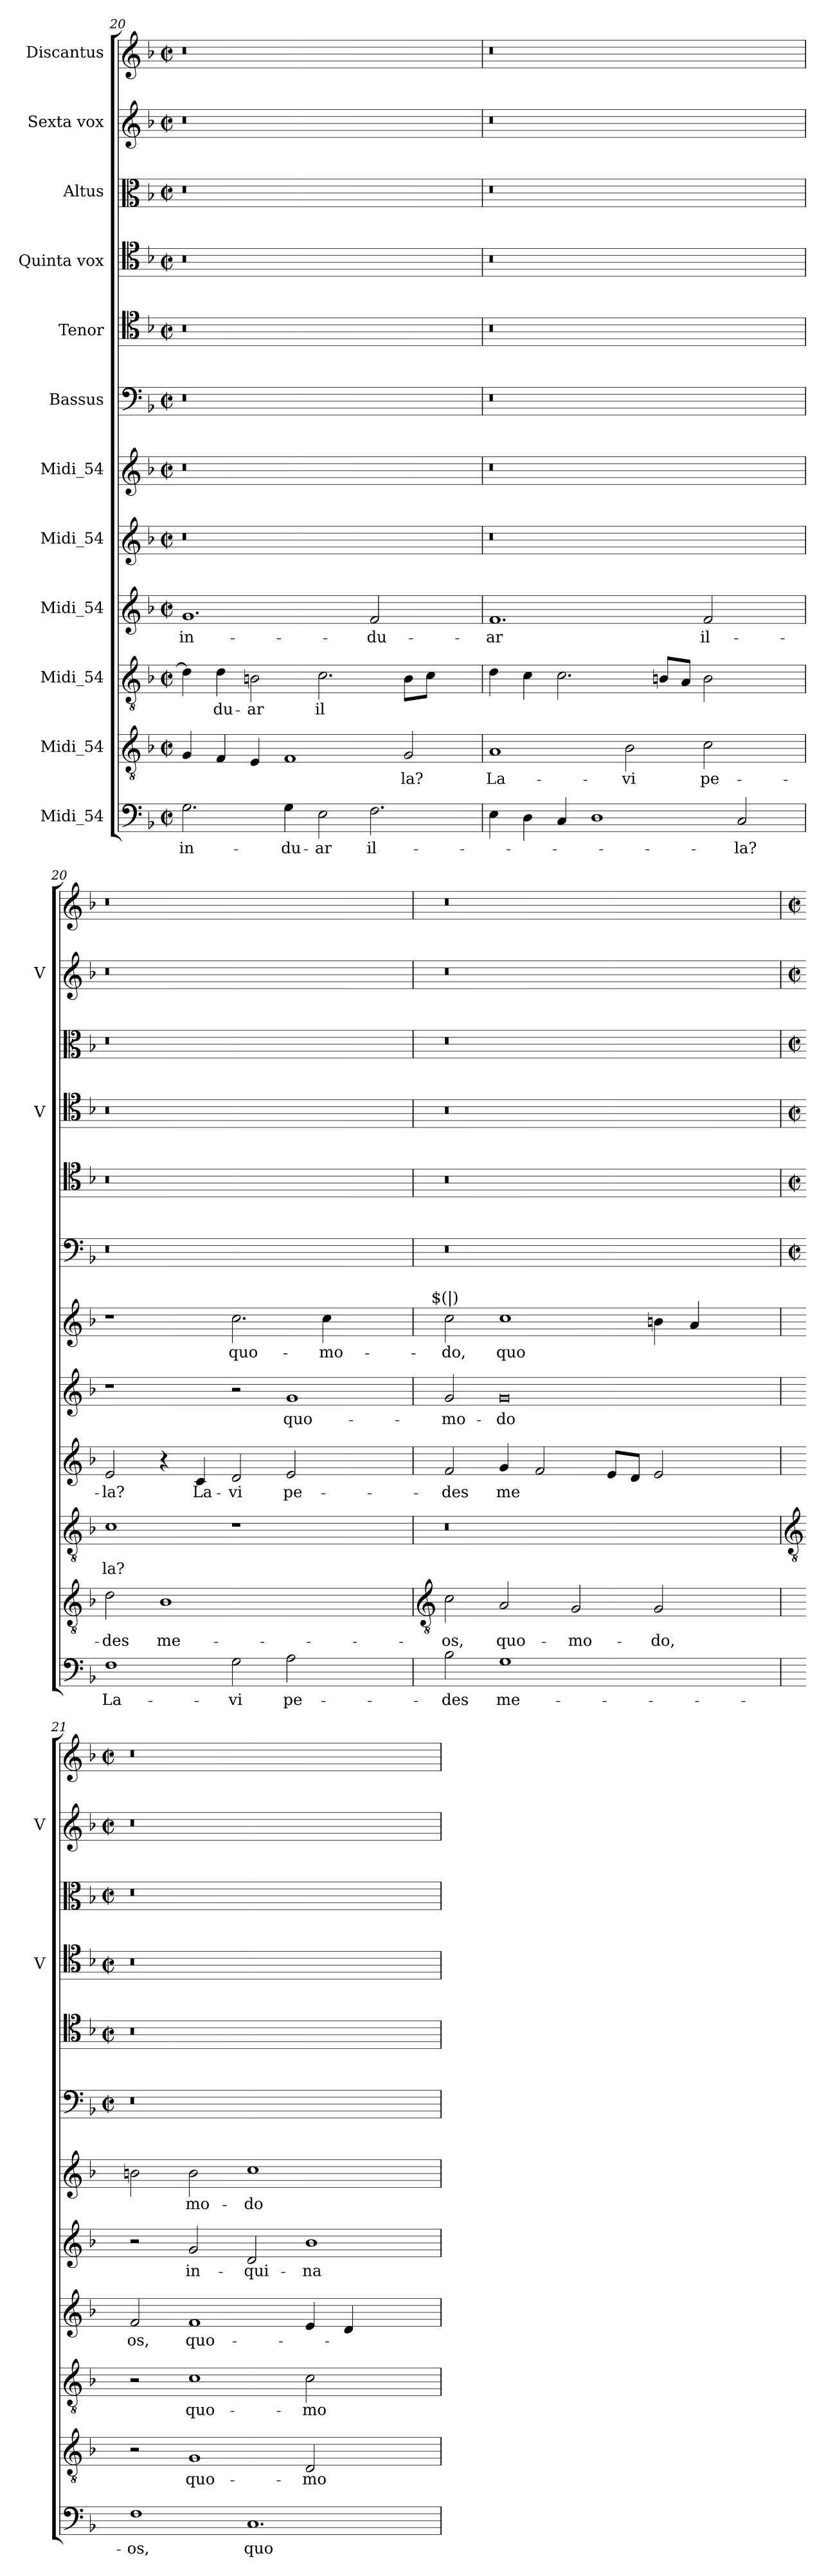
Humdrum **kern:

**kern	**text	**kern	**text	**kern	**text	**kern	**text	**kern	**text	**kern	**text	**kern	**kern	**kern	**kern	**kern	**kern
*part12	*part12	*part11	*part11	*part10	*part10	*part9	*part9	*part8	*part8	*part7	*part7	*part6	*part5	*part4	*part3	*part2	*part1
*staff12	*staff12	*staff11	*staff11	*staff10	*staff10	*staff9	*staff9	*staff8	*staff8	*staff7	*staff7	*staff6	*staff5	*staff4	*staff3	*staff2	*staff1
*I"Midi_54	*	*I"Midi_54	*	*I"Midi_54	*	*I"Midi_54	*	*I"Midi_54	*	*I"Midi_54	*	*I"Bassus	*I"Tenor	*I"Quinta vox	*I"Altus	*I"Sexta vox	*I"Discantus
*	*	*	*	*	*	*	*	*	*	*	*	*	*	*I'V	*	*I'V	*
!!LO:LB:g=z
*clefF4	*	*clefGv2	*	*clefGv2	*	*clefG2	*	*clefG2	*	*clefG2	*	*clefF4	*clefC4	*clefC4	*clefC3	*clefG2	*clefG2
*k[b-]	*	*k[b-]	*	*k[b-]	*	*k[b-]	*	*k[b-]	*	*k[b-]	*	*k[b-]	*k[b-]	*k[b-]	*k[b-]	*k[b-]	*k[b-]
*F:	*	*F:	*	*F:	*	*F:	*	*F:	*	*F:	*	*F:	*F:	*F:	*F:	*F:	*F:
*M4/2	*	*M4/2	*	*M4/2	*	*M4/2	*	*M4/2	*	*M4/2	*	*M4/2	*M4/2	*M4/2	*M4/2	*M4/2	*M4/2
*met(c|)	*	*met(c|)	*	*met(c|)	*	*met(c|)	*	*met(c|)	*	*met(c|)	*	*met(c|)	*met(c|)	*met(c|)	*met(c|)	*met(c|)	*met(c|)
=20	=20	=20	=20	=20	=20	=20	=20	=20	=20	=20	=20	=20	=20	=20	=20	=20	=20
!	!LO:LY:b	!	!	!	!LO:LY:b	!	!LO:LY:b	!	!	!	!	!	!	!	!	!	!
2.G	in-	4G	.	4d]	--	1.g	in-	0r	.	0r	.	0r	0r	0r	0r	0r	0r
!	!	!	!	!	!LO:LY:b	!	!	!	!	!	!	!	!	!	!	!	!
.	.	4F	.	4d	du-	.	.	.	.	.	.	.	.	.	.	.	.
!	!	!	!	!	!LO:LY:b	!	!	!	!	!	!	!	!	!	!	!	!
.	.	4E	.	2Bn	-ar	.	.	.	.	.	.	.	.	.	.	.	.
!	!LO:LY:b	!	!	!	!	!	!	!	!	!	!	!	!	!	!	!	!
4G	-du-	1F	.	.	.	.	.	.	.	.	.	.	.	.	.	.	.
!	!LO:LY:b	!	!	!	!LO:LY:b	!	!	!	!	!	!	!	!	!	!	!	!
2E	-ar	.	.	2.c	il-	.	.	.	.	.	.	.	.	.	.	.	.
!	!LO:LY:b	!	!	!	!	!	!LO:LY:b	!	!	!	!	!	!	!	!	!	!
2.F	il-	.	.	.	.	2f	-du-	.	.	.	.	.	.	.	.	.	.
!	!	!	!LO:LY:b	!	!	!	!	!	!	!	!	!	!	!	!	!	!
.	.	2G	-la?	8BL	.	.	.	.	.	.	.	.	.	.	.	.	.
.	.	.	.	8cJ	.	.	.	.	.	.	.	.	.	.	.	.	.
.	.	.	.	4ryy	.	4ryy	.	4ryy	.	4ryy	.	4ryy	4ryy	4ryy	4ryy	4ryy	4ryy
=20	=20	=20	=20	=20	=20	=20	=20	=20	=20	=20	=20	=20	=20	=20	=20	=20	=20
!	!	!	!LO:LY:b	!	!LO:LY:b	!	!LO:LY:b	!	!	!	!	!	!	!	!	!	!
4E	.	1A	La-	4d	--	1.f	-ar	0r	.	0r	.	0r	0r	0r	0r	0r	0r
4D	.	.	.	4c	.	.	.	.	.	.	.	.	.	.	.	.	.
4C	.	.	.	2.c	.	.	.	.	.	.	.	.	.	.	.	.	.
1D	.	.	.	.	.	.	.	.	.	.	.	.	.	.	.	.	.
!	!	!	!LO:LY:b	!	!	!	!	!	!	!	!	!	!	!	!	!	!
.	.	2B-	-vi	.	.	.	.	.	.	.	.	.	.	.	.	.	.
.	.	.	.	8BL	.	.	.	.	.	.	.	.	.	.	.	.	.
.	.	.	.	8AJ	.	.	.	.	.	.	.	.	.	.	.	.	.
!	!	!	!LO:LY:b	!	!	!	!LO:LY:b	!	!	!	!	!	!	!	!	!	!
.	.	2c	pe-	2B	.	2f	il-	.	.	.	.	.	.	.	.	.	.
!	!LO:LY:b	!	!	!	!	!	!	!	!	!	!	!	!	!	!	!	!
2C	-la?	.	.	.	.	.	.	.	.	.	.	.	.	.	.	.	.
.	.	4ryy	.	4ryy	.	4ryy	.	4ryy	.	4ryy	.	4ryy	4ryy	4ryy	4ryy	4ryy	4ryy
!!LO:LB:g=z
=20	=20	=20	=20	=20	=20	=20	=20	=20	=20	=20	=20	=20	=20	=20	=20	=20	=20
!	!LO:LY:b	!	!LO:LY:b	!	!LO:LY:b	!	!LO:LY:b	!	!	!	!	!	!	!	!	!	!
1F	La-	2d	-des	1c	la?	2e	-la?	1r	.	1r	.	0r	0r	0r	0r	0r	0r
!	!	!	!LO:LY:b	!	!	!	!	!	!	!	!	!	!	!	!	!	!
.	.	1B-	me-	.	.	4r	.	.	.	.	.	.	.	.	.	.	.
!	!	!	!	!	!	!	!LO:LY:b	!	!	!	!	!	!	!	!	!	!
.	.	.	.	.	.	4c	La-	.	.	.	.	.	.	.	.	.	.
!	!LO:LY:b	!	!	!	!	!	!LO:LY:b	!	!	!	!LO:LY:b	!	!	!	!	!	!
2G	-vi	.	.	1r	.	2d	-vi	2r	.	2.cc	quo-	.	.	.	.	.	.
!	!LO:LY:b	!	!	!	!	!	!LO:LY:b	!	!LO:LY:b	!	!	!	!	!	!	!	!
2A	pe-	1ryy	.	.	.	2e	pe-	1g	quo-	.	.	.	.	.	.	.	.
!	!	!	!	!	!	!	!	!	!	!	!LO:LY:b	!	!	!	!	!	!
.	.	.	.	.	.	.	.	.	.	4cc	-mo-	.	.	.	.	.	.
2ryy	.	.	.	2ryy	.	2ryy	.	.	.	2ryy	.	2ryy	2ryy	2ryy	2ryy	2ryy	2ryy
!!LO:LB:g=z
=20	=20	=20	=20	=20	=20	=20	=20	=20	=20	=20	=20	=20	=20	=20	=20	=20	=20
*	*	*clefGv2	*	*	*	*	*	*	*	*	*	*	*	*	*	*	*
!	!	!	!	!	!	!	!	!	!	!LO:TX:a:cj:t=$(|)	!	!	!	!	!	!	!
!	!LO:LY:b	!	!LO:LY:b	!	!	!	!LO:LY:b	!	!LO:LY:b	!	!LO:LY:b	!	!	!	!	!	!
2B-	-des	2c	-os,	0r	.	2f	-des	2g	-mo-	2cc	-do,	0r	0r	0r	0r	0r	0r
!	!LO:LY:b	!	!LO:LY:b	!	!	!	!LO:LY:b	!	!LO:LY:b	!	!LO:LY:b	!	!	!	!	!	!
1G	me-	2A	quo-	.	.	4g	me	0g	-do	1cc	quo-	.	.	.	.	.	.
.	.	.	.	.	.	2f	.	.	.	.	.	.	.	.	.	.	.
!	!	!	!LO:LY:b	!	!	!	!	!	!	!	!	!	!	!	!	!	!
.	.	2G	-mo-	.	.	.	.	.	.	.	.	.	.	.	.	.	.
.	.	.	.	.	.	8eL	.	.	.	.	.	.	.	.	.	.	.
.	.	.	.	.	.	8dJ	.	.	.	.	.	.	.	.	.	.	.
!	!	!	!LO:LY:b	!	!	!	!	!	!	!	!	!	!	!	!	!	!
1ryy	.	2G	-do,	.	.	2e	.	.	.	4bn	.	.	.	.	.	.	.
!	!	!	!	!	!	!	!	!	!	!	!LO:LY:b	!	!	!	!	!	!
.	.	.	.	.	.	.	.	.	.	4a	--	.	.	.	.	.	.
.	.	2ryy	.	2ryy	.	2ryy	.	.	.	2ryy	.	2ryy	2ryy	2ryy	2ryy	2ryy	2ryy
!!LO:LB:g=z
=21	=21	=21	=21	=21	=21	=21	=21	=21	=21	=21	=21	=21	=21	=21	=21	=21	=21
*	*	*	*	*clefGv2	*	*	*	*	*	*	*	*	*	*	*	*	*
*	*	*	*	*	*	*	*	*	*	*	*	*M4/2	*M4/2	*M4/2	*M4/2	*M4/2	*M4/2
*	*	*	*	*	*	*	*	*	*	*	*	*met(c|)	*met(c|)	*met(c|)	*met(c|)	*met(c|)	*met(c|)
!	!LO:LY:b	!	!	!	!	!	!LO:LY:b	!	!	!	!	!	!	!	!	!	!
1F	-os,	2r	.	2r	.	2f	os,	2r	.	2bn	.	0r	0r	0r	0r	0r	0r
!	!	!	!LO:LY:b	!	!LO:LY:b	!	!LO:LY:b	!	!LO:LY:b	!	!LO:LY:b	!	!	!	!	!	!
.	.	1G	quo-	1c	quo-	1f	quo-	2g	in-	2b	mo-	.	.	.	.	.	.
!	!LO:LY:b	!	!	!	!	!	!	!	!LO:LY:b	!	!LO:LY:b	!	!	!	!	!	!
1.C	quo-	.	.	.	.	.	.	2d	-qui-	1cc	-do	.	.	.	.	.	.
!	!	!	!LO:LY:b	!	!LO:LY:b	!	!	!	!LO:LY:b	!	!	!	!	!	!	!	!
.	.	2D	-mo-	2c	-mo-	4e	.	1b-	-na-	.	.	.	.	.	.	.	.
.	.	.	.	.	.	4d	.	.	.	.	.	.	.	.	.	.	.
.	.	2ryy	.	2ryy	.	2ryy	.	.	.	2ryy	.	2ryy	2ryy	2ryy	2ryy	2ryy	2ryy
=	=	=	=	=	=	=	=	=	=	=	=	=	=	=	=	=	=
*-	*-	*-	*-	*-	*-	*-	*-	*-	*-	*-	*-	*-	*-	*-	*-	*-	*-
